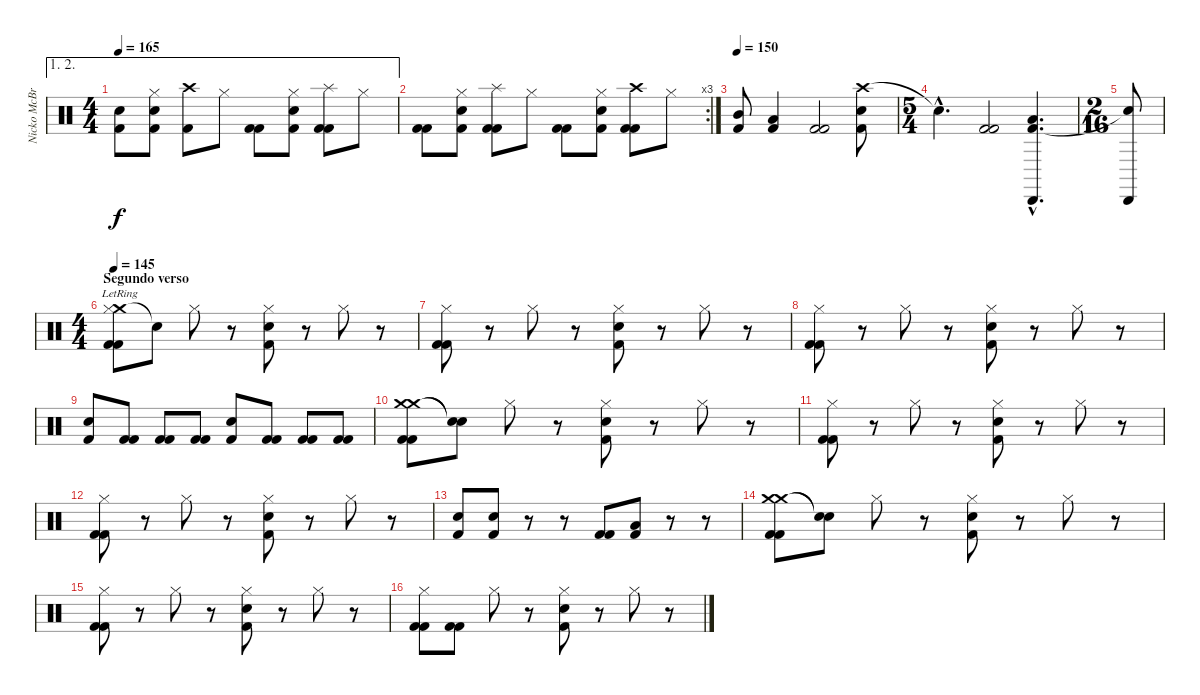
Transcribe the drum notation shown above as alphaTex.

\track ("Nicko McBrain" "Nicko McBr") {instrument percussion}
\staff {score}
\articulation defaults
\ae (1 2)
\ts (4 4)
\tempo 165
\clef neutral
\ks c
("Kick (hit) 2" "Snare (hit) 2").8{dy f} ("Hi-Hat (closed)" "Kick (hit) 2" "Snare (hit) 2").8 ("Crash high (hit)" "Kick (hit) 2").8 "Hi-Hat (closed)".8 ("Kick (hit) 2" "Kick (hit) 2").8 ("Hi-Hat (closed)" "Kick (hit) 2" "Snare (hit) 2").8 ("Splash (hit)" "Kick (hit) 2" "Kick (hit) 2").8 "Hi-Hat (closed)".8 |
\rc 3
("Kick (hit) 2" "Kick (hit) 2").8 ("Hi-Hat (closed)" "Kick (hit) 2" "Snare (hit) 2").8 ("Splash (hit)" "Kick (hit) 2" "Kick (hit) 2").8 "Hi-Hat (closed)".8 ("Kick (hit) 2" "Kick (hit) 2").8 ("Hi-Hat (closed)" "Kick (hit) 2" "Snare (hit) 2").8 ("Crash high (hit)" "Kick (hit) 2" "Kick (hit) 2").8 "Hi-Hat (closed)".8 |
\tempo 150
("Mid Tom (hit)" "Kick (hit) 2").8 ("Low Tom (hit)" "Kick (hit) 2").4 ("Kick (hit) 2" "Kick (hit) 2").2 ("Crash high (hit)" "Snare (hit) 2" "Kick (hit) 2").8 |
\ts (5 4)
"Snare (hit)"{hac t}.4{d} ("Kick (hit) 2" "Kick (hit) 2").2 ("Cabasa (hit)"{hac} "Kick (hit) 2"{hac} "Low Floor Tom (hit)"{hac}).4{d} |
\ts (2 16)
("Cabasa (hit)" "Snare (hit)"{t}).8 |
\ts (4 4)
\section ("" "Segundo verso")
\tempo 145
("Crash medium (hit)"{lr} "Hi-Hat (closed)" "Kick (hit) 2" "Kick (hit) 2").8 "Snare (hit)"{t}.8 "Hi-Hat (closed)".8 r.8 ("Hi-Hat (closed)" "Kick (hit) 2" "Snare (hit) 2").8 r.8 "Hi-Hat (closed)".8 r.8 |
("Hi-Hat (closed)" "Kick (hit) 2" "Kick (hit) 2").8 r.8 "Hi-Hat (closed)".8 r.8 ("Hi-Hat (closed)" "Kick (hit) 2" "Snare (hit) 2").8 r.8 "Hi-Hat (closed)".8 r.8 |
("Hi-Hat (closed)" "Kick (hit) 2" "Kick (hit) 2").8 r.8 "Hi-Hat (closed)".8 r.8 ("Hi-Hat (closed)" "Kick (hit) 2" "Snare (hit) 2").8 r.8 "Hi-Hat (closed)".8 r.8 |
("Snare (hit) 2" "Kick (hit) 2").8 ("Kick (hit) 2" "Kick (hit) 2").8 ("Kick (hit) 2" "Kick (hit) 2").8 ("Kick (hit) 2" "Kick (hit) 2").8 ("Snare (hit) 2" "Kick (hit) 2").8 ("Kick (hit) 2" "Kick (hit) 2").8 ("Kick (hit) 2" "Kick (hit) 2").8 ("Kick (hit) 2" "Kick (hit) 2").8 |
("Crash medium (hit)" "Crash medium (hit)" "Kick (hit) 2" "Kick (hit) 2").8 ("Snare (hit)"{t} "Snare (hit)"{t}).8 "Hi-Hat (closed)".8 r.8 ("Hi-Hat (closed)" "Kick (hit) 2" "Snare (hit) 2").8 r.8 "Hi-Hat (closed)".8 r.8 |
("Hi-Hat (closed)" "Kick (hit) 2" "Kick (hit) 2").8 r.8 "Hi-Hat (closed)".8 r.8 ("Hi-Hat (closed)" "Kick (hit) 2" "Snare (hit) 2").8 r.8 "Hi-Hat (closed)".8 r.8 |
("Hi-Hat (closed)" "Kick (hit) 2" "Kick (hit) 2").8 r.8 "Hi-Hat (closed)".8 r.8 ("Hi-Hat (closed)" "Kick (hit) 2" "Snare (hit) 2").8 r.8 "Hi-Hat (closed)".8 r.8 |
("Kick (hit) 2" "Snare (hit) 2").8 ("Kick (hit) 2" "Snare (hit) 2").8 r.8 r.8 ("Kick (hit) 2" "Kick (hit) 2").8 ("Kick (hit) 2" "Low Floor Tom (hit)").8 r.8 r.8 |
("Crash medium (hit)" "Crash medium (hit)" "Kick (hit) 2" "Kick (hit) 2").8 ("Snare (hit)"{t} "Snare (hit)"{t}).8 "Hi-Hat (closed)".8 r.8 ("Hi-Hat (closed)" "Kick (hit) 2" "Snare (hit) 2").8 r.8 "Hi-Hat (closed)".8 r.8 |
("Hi-Hat (closed)" "Kick (hit) 2" "Kick (hit) 2").8 r.8 "Hi-Hat (closed)".8 r.8 ("Hi-Hat (closed)" "Kick (hit) 2" "Snare (hit) 2").8 r.8 "Hi-Hat (closed)".8 r.8 |
("Hi-Hat (closed)" "Kick (hit) 2" "Kick (hit) 2").8 ("Kick (hit) 2" "Kick (hit) 2").8 "Hi-Hat (closed)".8 r.8 ("Hi-Hat (closed)" "Kick (hit) 2" "Snare (hit) 2").8 r.8 "Hi-Hat (closed)".8 r.8
